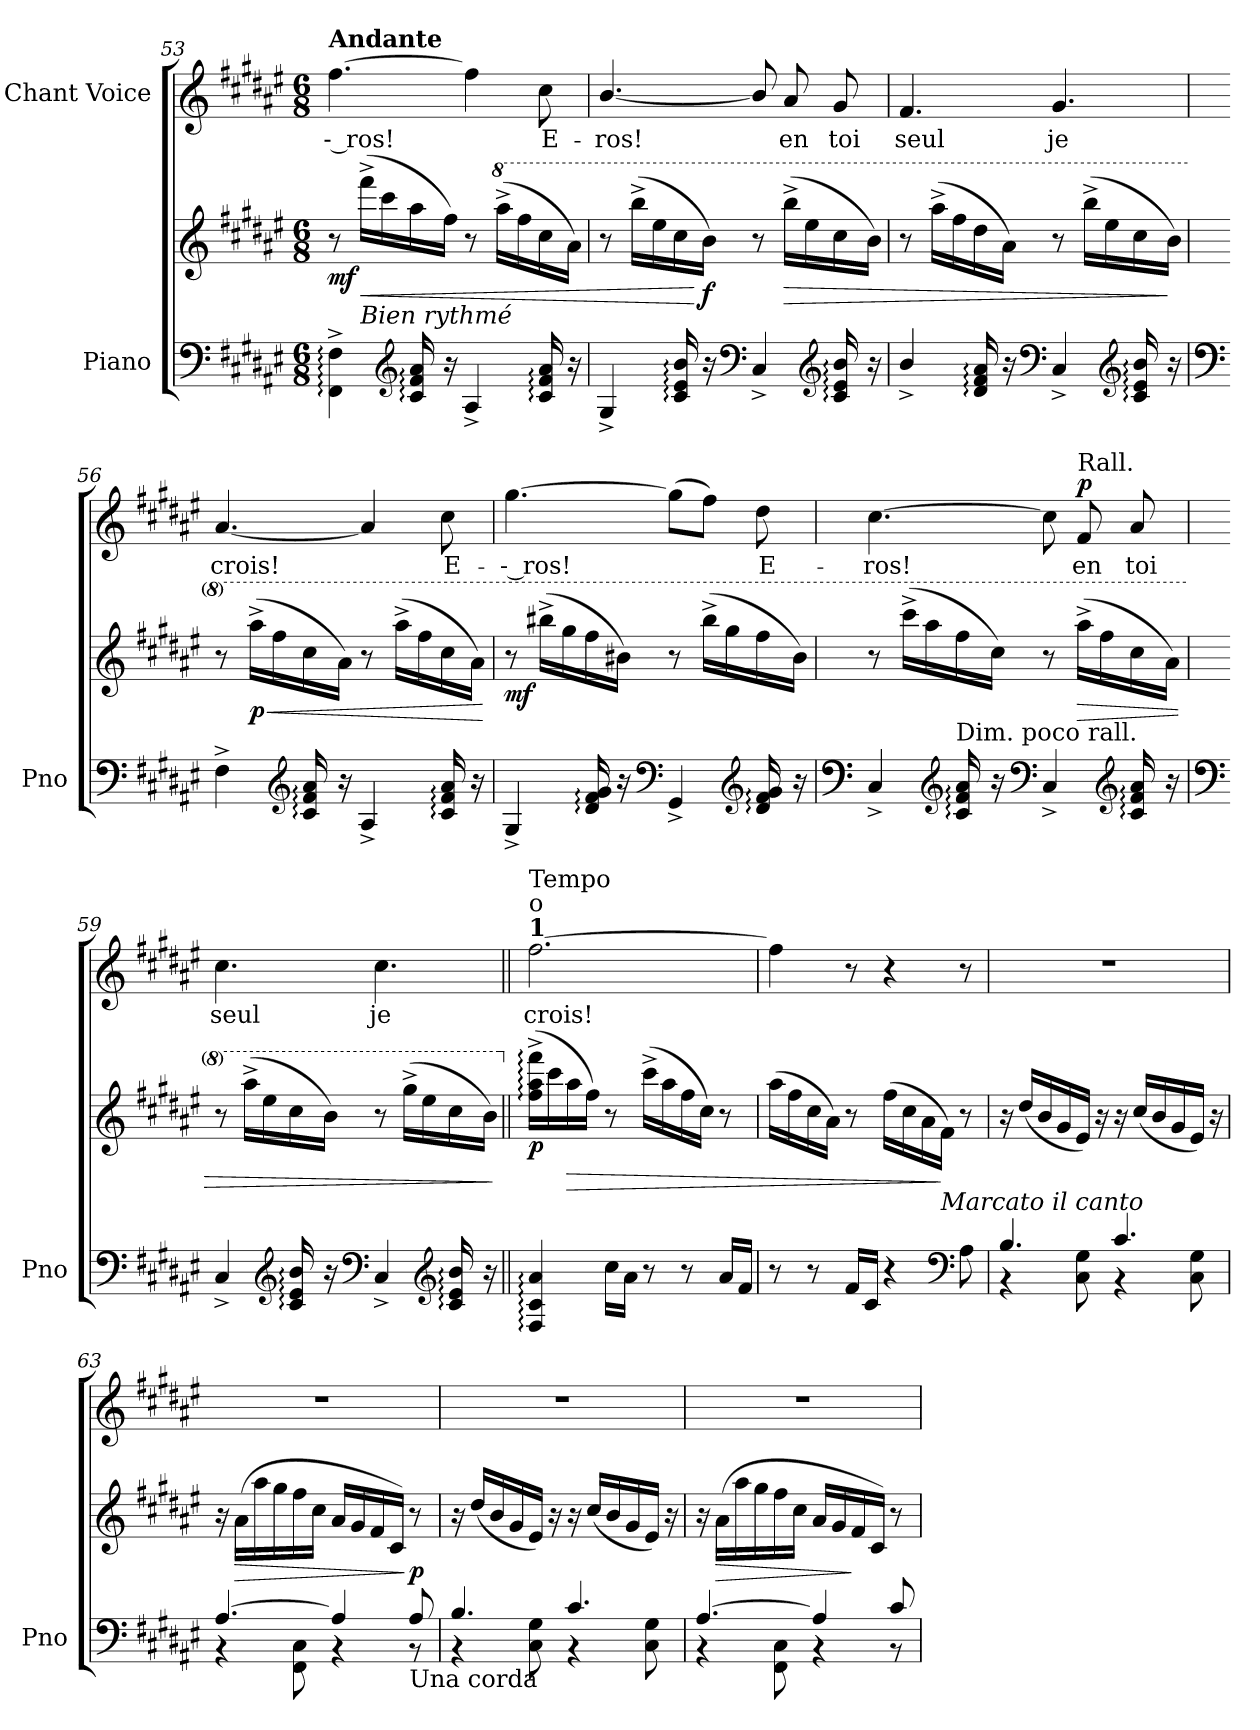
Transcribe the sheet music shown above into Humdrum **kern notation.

**kern	**kern	**dynam	**kern	**text	**dynam
*part2	*part2	*part2	*part1	*part1	*part1
*staff3	*staff2	*staff2/3	*staff1	*staff1	*staff1
*I"Piano	*	*	*I"Chant Voice	*	*
*I'Pno	*	*	*	*	*
!!LO:LB:g=z
*clefF4	*clefG2	*	*clefG2	*	*
*k[f#c#g#d#a#e#]	*k[f#c#g#d#a#e#]	*	*k[f#c#g#d#a#e#]	*	*
*M6/8	*M6/8	*	*M6/8	*	*
*MM60	*MM60	*	*MM60	*	*
=53	=53	=53	=53	=53	=53
!	!	!	!LO:TX:a:B:t=Andante	!	!
!	!	!LO:DY:b	!	!LO:LY:b	!
4FF#\:^ 4F#\:^	8r	mf	[4.ff#\	-- ros!	.
!	!LO:TX:b:i:t=Bien rythmé	!	!	!	!
!	!	!LO:HP:b	!	!	!
.	(>16fff#^\LL	<	.	.	.
.	16ccc#\	.	.	.	.
*clefG2	*	*	*	*	*
16c#/: 16f#/: 16a#/:	16aa#\	.	.	.	.
16r	16ff#\JJ)	.	.	.	.
4A#^/	8r	.	4ff#\]	.	.
*	*8va	*	*	*	*
.	(>16aaa#^\LL	.	.	.	.
.	16fff#\	.	.	.	.
!	!	!	!	!LO:LY:b	!
16c#/: 16f#/: 16a#/:	16ccc#\	.	8cc#\	E-	.
16r	16aa#\JJ)	.	.	.	.
=54	=54	=54	=54	=54	=54
!	!	!	!	!LO:LY:b	!
4G#^/	8r	.	[4.b/	-ros!	.
.	(>16bbb^\LL	.	.	.	.
.	16eee#\	.	.	.	.
16c#/: 16e#/: 16b/:	16ccc#\	.	.	.	.
!	!	!LO:DY:n=1:b	!	!	!
16r	16bb\JJ)	[ f	.	.	.
*clefF4	*	*	*	*	*
4C#^/	8r	.	8b/]	.	.
!	!	!LO:HP:b	!	!LO:LY:b	!
.	(>16bbb^\LL	>	8a#/	en	.
.	16eee#\	.	.	.	.
*clefG2	*	*	*	*	*
!	!	!	!	!LO:LY:b	!
16c#/: 16e#/: 16b/:	16ccc#\	.	8g#/	toi	.
16r	16bb\JJ)	.	.	.	.
=55	=55	=55	=55	=55	=55
!	!	!	!	!LO:LY:b	!
4b^/	8r	.	4.f#/	seul	.
.	(>16aaa#^\LL	.	.	.	.
.	16fff#\	.	.	.	.
16d#/: 16f#/: 16a#/:	16ddd#\	.	.	.	.
16r	16aa#\JJ)	.	.	.	.
*clefF4	*	*	*	*	*
!	!	!	!	!LO:LY:b	!
4C#^/	8r	.	4.g#/	je	.
.	(>16bbb^\LL	.	.	.	.
.	16eee#\	.	.	.	.
*clefG2	*	*	*	*	*
16c#/: 16e#/: 16b/:	16ccc#\	.	.	.	.
16r	16bb\JJ)	]	.	.	.
=56	=56	=56	=56	=56	=56
*clefF4	*	*	*	*	*
!	!	!	!	!LO:LY:b	!
4F#^\	8r	.	[4.a#/	crois!	.
!	!	!LO:HP:b	!	!	!
!	!	!LO:DY:n=1:b	!	!	!
.	(>16aaa#^\LL	< p	.	.	.
.	16fff#\	.	.	.	.
*clefG2	*	*	*	*	*
16c#/: 16f#/: 16a#/:	16ccc#\	.	.	.	.
16r	16aa#\JJ)	.	.	.	.
4A#^/	8r	.	4a#/]	.	.
.	(>16aaa#^\LL	.	.	.	.
.	16fff#\	.	.	.	.
!	!	!	!	!LO:LY:b	!
16c#/: 16f#/: 16a#/:	16ccc#\	.	8cc#\	E-	.
16r	16aa#\JJ)	.	.	.	.
.	.	[	.	.	.
!!LO:LB:g=z
=57	=57	=57	=57	=57	=57
!	!	!LO:DY:b	!	!LO:LY:b	!LO:DY:a
!	!	!	!	!	!LO:DY:n=1:a
4G#^/	8r	mf	[4.gg#\	-- ros!	other-dynamics f
.	(>16bbb#X^\LL	.	.	.	.
.	16ggg#\	.	.	.	.
16d#/: 16f#/: 16g#/:	16fff#\	.	.	.	.
16r	16bb#X\JJ)	.	.	.	.
*clefF4	*	*	*	*	*
4GG#^/	8r	.	(>8gg#\L]	.	.
.	(>16bbb#^\LL	.	8ff#\J)	.	.
.	16ggg#\	.	.	.	.
*clefG2	*	*	*	*	*
!	!	!	!	!LO:LY:b	!
16d#/: 16f#/: 16g#/:	16fff#\	.	8dd#\	E-	.
16r	16bb#\JJ)	.	.	.	.
=58	=58	=58	=58	=58	=58
*clefF4	*	*	*	*	*
!	!	!	!	!LO:LY:b	!
4C#^/	8r	.	[4.cc#\	-ros!	.
.	(>16cccc#^\LL	.	.	.	.
.	16aaa#\	.	.	.	.
*clefG2	*	*	*	*	*
!	!LO:TX:b:t=Dim. poco rall.	!	!	!	!
16c#/: 16f#/: 16a#/:	16fff#\	.	.	.	.
16r	16ccc#\JJ)	.	.	.	.
*clefF4	*	*	*	*	*
4C#^/	8r	.	8cc#\]	.	.
*	*	*	*MM54	*	*
!	!	!	!LO:TX:a:t=Rall.	!	!
!	!	!LO:HP:b	!	!LO:LY:b	!LO:DY:a
.	(>16aaa#^\LL	>	8f#/	en	p
.	16fff#\	.	.	.	.
*clefG2	*	*	*	*	*
!	!	!	!	!LO:LY:b	!
16c#/: 16f#/: 16a#/:	16ccc#\	.	8a#/	toi	.
16r	16aa#\JJ)	.	.	.	.
=59	=59	=59	=59	=59	=59
*clefF4	*	*	*	*	*
*	*	*	*MM48	*	*
!	!	!	!	!LO:LY:b	!
4C#^/	8r	.	4.cc#\	seul	.
.	(>16aaa#^\LL	.	.	.	.
.	16eee#\	.	.	.	.
*clefG2	*	*	*	*	*
16c#/: 16e#/: 16b/:	16ccc#\	.	.	.	.
16r	16bb\JJ)	.	.	.	.
*clefF4	*	*	*	*	*
!	!	!	!	!LO:LY:b	!
4C#^/	8r	.	4.cc#\	je	.
.	(>16ggg#^\LL	.	.	.	.
.	16eee#\	.	.	.	.
*clefG2	*	*	*	*	*
16c#/: 16e#/: 16b/:	16ccc#\	.	.	.	.
16r	16bb\JJ)	.	.	.	.
.	.	]	.	.	.
=60||	=60||	=60||	=60||	=60||	=60||
*	*X8va	*	*	*	*
*	*	*	*MM87	*	*
!	!	!	!LO:TX:a:B:t=1	!	!
!	!	!	!LO:TX:a:t=o	!	!
!	!	!	!LO:TX:a:t=Tempo	!	!
!	!	!LO:DY:b	!	!LO:LY:b	!
4F#/: 4c#/: 4a#/:	(>16ff#\:^ 16aa#\:^ 16fff#\:^LL	p	[2.ff#\	crois!	.
.	16ccc#\	.	.	.	.
!	!	!LO:HP:b	!	!	!
.	16aa#\	>	.	.	.
.	16ff#\JJ)	.	.	.	.
16cc#\LL	8r	.	.	.	.
16a#\JJ	.	.	.	.	.
8r	(>16ccc#^\LL	.	.	.	.
.	16aa#\	.	.	.	.
8r	16ff#\	.	.	.	.
.	16cc#\JJ)	.	.	.	.
16a#/LL	8r	.	.	.	.
16f#/JJ	.	.	.	.	.
!!LO:LB:g=z
=61	=61	=61	=61	=61	=61
8r	(>16aa#\LL	.	4ff#\]	.	.
.	16ff#\	.	.	.	.
8r	16cc#\	.	.	.	.
.	16a#\JJ)	.	.	.	.
16f#/LL	8r	.	8r	.	.
16c#/JJ	.	.	.	.	.
4r	(>16ff#\LL	.	4r	.	.
.	16cc#\	.	.	.	.
.	16a#\	.	.	.	.
!	!LO:TX:b:i:t=Marcato il canto	!	!	!	!
.	16f#\JJ)	]	.	.	.
*clefF4	*	*	*	*	*
8A#\	8r	.	8r	.	.
=62	=62	=62	=62	=62	=62
*^	*	*	*	*	*
4.B/	4r	16r	.	2.r	.	.
.	.	(<16dd#/LL	.	.	.	.
.	.	16b/	.	.	.	.
.	.	16g#/	.	.	.	.
.	8C#\ 8G#\	16e#/JJ)	.	.	.	.
.	.	16r	.	.	.	.
4.c#/	4r	16r	.	.	.	.
.	.	(<16cc#/LL	.	.	.	.
.	.	16b/	.	.	.	.
.	.	16g#/	.	.	.	.
.	8C#\ 8G#\	16e#/JJ)	.	.	.	.
.	.	16r	.	.	.	.
=63	=63	=63	=63	=63	=63	=63
[4.A#/	4r	16r	.	2.r	.	.
!	!	!	!LO:HP:b	!	!	!
.	.	(>16a#\LL	>	.	.	.
.	.	16aa#\	.	.	.	.
.	.	16gg#\	.	.	.	.
.	8FF#\ 8C#\	16ff#\	.	.	.	.
.	.	16cc#\JJ	.	.	.	.
4A#/]	4r	16a#/LL	.	.	.	.
.	.	16g#/	.	.	.	.
.	.	16f#/	.	.	.	.
.	.	16c#/JJ)	.	.	.	.
!LO:TX:b:t=Una corda	!	!	!	!	!	!
!	!	!	!LO:DY:n=1:b	!	!	!
8A#/	8r	8r	] p	.	.	.
=64	=64	=64	=64	=64	=64	=64
4.B/	4r	16r	.	2.r	.	.
.	.	(<16dd#/LL	.	.	.	.
.	.	16b/	.	.	.	.
.	.	16g#/	.	.	.	.
.	8C#\ 8G#\	16e#/JJ)	.	.	.	.
.	.	16r	.	.	.	.
4.c#/	4r	16r	.	.	.	.
.	.	(<16cc#/LL	.	.	.	.
.	.	16b/	.	.	.	.
.	.	16g#/	.	.	.	.
.	8C#\ 8G#\	16e#/JJ)	.	.	.	.
.	.	16r	.	.	.	.
=65	=65	=65	=65	=65	=65	=65
[4.A#/	4r	16r	.	2.r	.	.
!	!	!	!LO:HP:b	!	!	!
.	.	(>16a#\LL	>	.	.	.
.	.	16aa#\	.	.	.	.
.	.	16gg#\	.	.	.	.
.	8FF#\ 8C#\	16ff#\	.	.	.	.
.	.	16cc#\JJ	.	.	.	.
4A#/]	4r	16a#/LL	.	.	.	.
.	.	16g#/	.	.	.	.
.	.	16f#/	]	.	.	.
!	!	!	!LO:DY:b	!	!	!
!	!	!	!LO:DY:n=1:b	!	!	!
.	.	16c#/JJ)	other-dynamics f	.	.	.
8c#/	8r	8r	.	.	.	.
*v	*v	*	*	*	*	*
=	=	=	=	=	=
*-	*-	*-	*-	*-	*-
